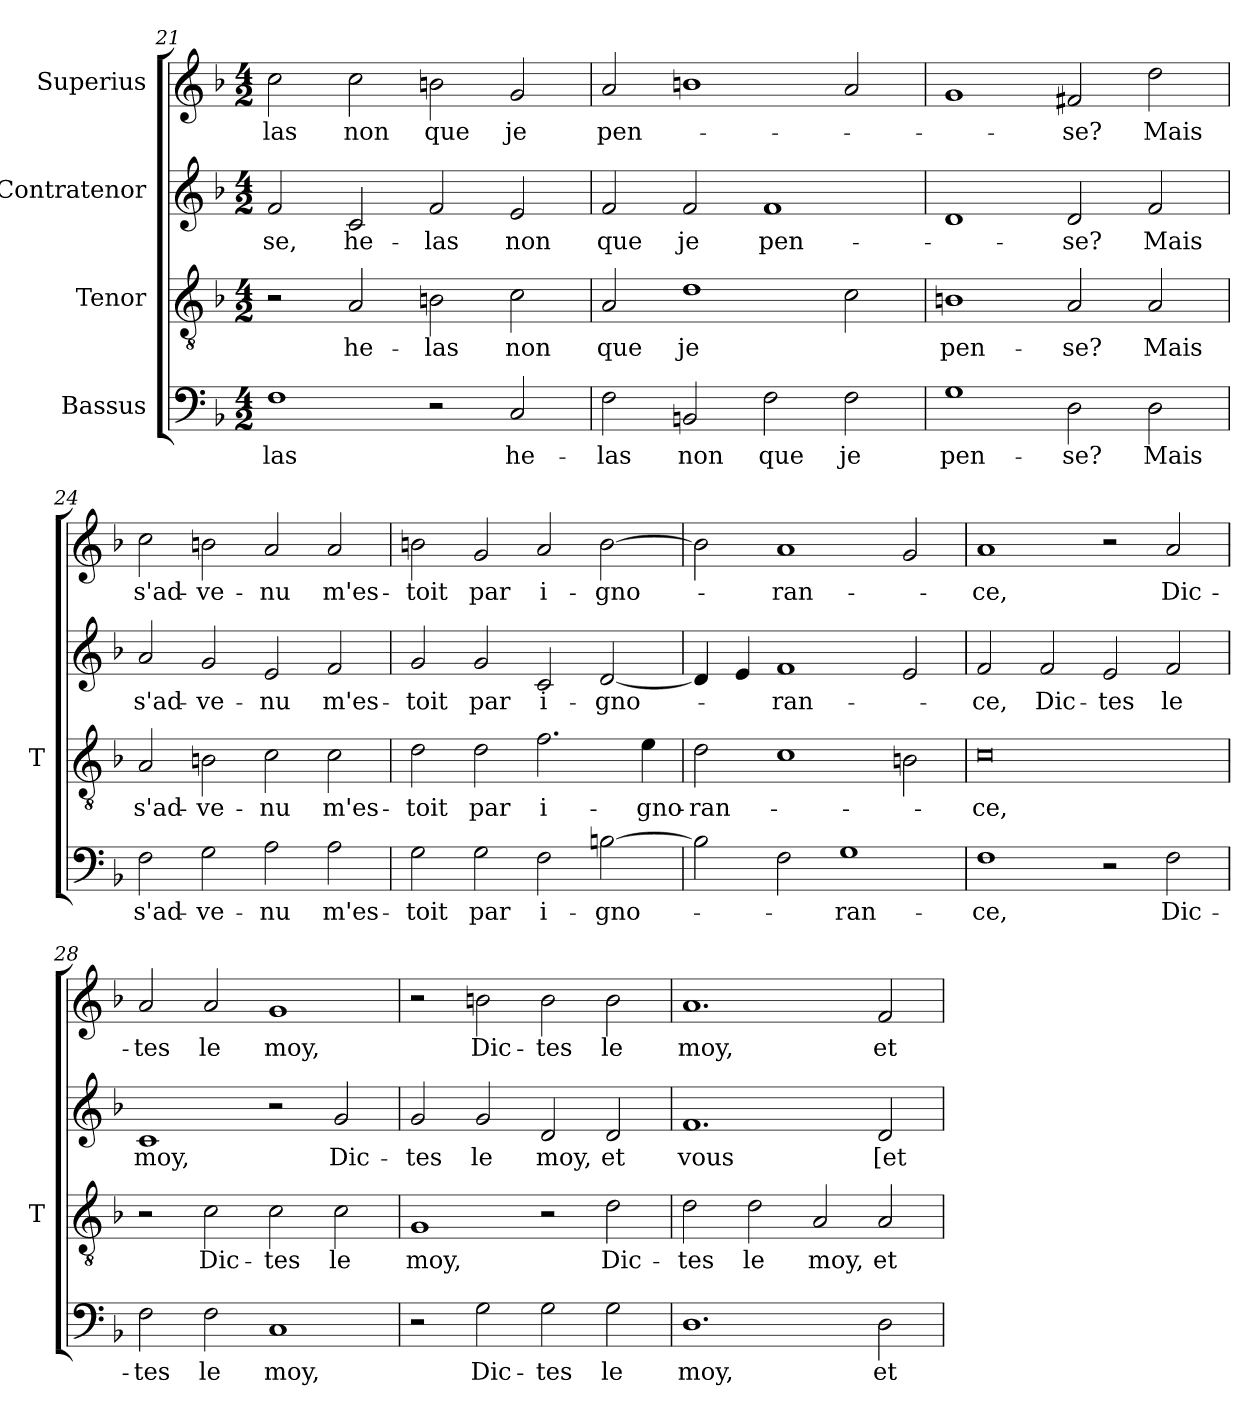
**kern	**text	**kern	**text	**kern	**text	**kern	**text
*part4	*part4	*part3	*part3	*part2	*part2	*part1	*part1
*staff4	*staff4	*staff3	*staff3	*staff2	*staff2	*staff1	*staff1
*I"Bassus	*	*I"Tenor	*	*I"Contratenor	*	*I"Superius	*
*	*	*I'T	*	*	*	*	*
*clefF4	*	*clefGv2	*	*clefG2	*	*clefG2	*
*k[b-]	*	*k[b-]	*	*k[b-]	*	*k[b-]	*
*M4/2	*	*M4/2	*	*M4/2	*	*M4/2	*
=21	=21	=21	=21	=21	=21	=21	=21
1F	-las	2r	.	2f	-se,	2cc	-las
.	.	2A	he-	2c	he-	2cc	-non
2r	.	2Bn	-las	2f	-las	2b	-que
2C	he-	2c	-non	2e	-non	2g	-je
=22	=22	=22	=22	=22	=22	=22	=22
2F	-las	2A	-que	2f	-que	2a	pen-
2BBn	-non	1d	-je	2f	-je	1b	.
2F	-que	.	.	1f	pen-	.	.
2F	-je	2c	.	.	.	2a	.
=23	=23	=23	=23	=23	=23	=23	=23
1G	pen-	1Bn	pen-	1d	.	1g	.
2D	-se?	2A	-se?	2d	-se?	2f#X	-se?
2D	-Mais	2A	-Mais	2f	-Mais	2dd	-Mais
=24	=24	=24	=24	=24	=24	=24	=24
2F	s'ad-	2A	s'ad-	2a	s'ad-	2cc	s'ad-
2G	ve-	2Bn	ve-	2g	ve-	2b	ve-
2A	-nu	2c	-nu	2e	-nu	2a	-nu
2A	m'es-	2c	m'es-	2f	m'es-	2a	m'es-
=25	=25	=25	=25	=25	=25	=25	=25
2G	-toit	2d	-toit	2g	-toit	2b	-toit
2G	-par	2d	-par	2g	-par	2g	-par
2F	i-	2.f	i-	2c	i-	2a	i-
[2Bn	gno-	.	.	[2d	gno-	[2b	gno-
.	.	4e	gno-	.	.	.	.
=26	=26	=26	=26	=26	=26	=26	=26
2B]	.	2d	ran-	4d]	.	2b]	.
.	.	.	.	4e	.	.	.
2F	.	1c	.	1f	ran-	1a	ran-
1G	ran-	.	.	.	.	.	.
.	.	2Bn	.	2e	.	2g	.
=27	=27	=27	=27	=27	=27	=27	=27
1F	-ce,	0c	-ce,	2f	-ce,	1a	-ce,
.	.	.	.	2f	Dic-	.	.
2r	.	.	.	2e	-tes	2r	.
2F	Dic-	.	.	2f	-le	2a	Dic-
=28	=28	=28	=28	=28	=28	=28	=28
2F	-tes	2r	.	1c	-moy,	2a	-tes
2F	-le	2c	Dic-	.	.	2a	-le
1C	-moy,	2c	-tes	2r	.	1g	-moy,
.	.	2c	-le	2g	Dic-	.	.
=29	=29	=29	=29	=29	=29	=29	=29
2r	.	1G	-moy,	2g	-tes	2r	.
2G	Dic-	.	.	2g	-le	2b	Dic-
2G	-tes	2r	.	2d	-moy,	2b	-tes
2G	-le	2d	Dic-	2d	-et	2b	-le
=30	=30	=30	=30	=30	=30	=30	=30
1.D	-moy,	2d	-tes	1.f	-vous	1.a	-moy,
.	.	2d	-le	.	.	.	.
.	.	2A	-moy,	.	.	.	.
2D	-et	2A	-et	2d	-[et	2f	-et
=	=	=	=	=	=	=	=
*-	*-	*-	*-	*-	*-	*-	*-
